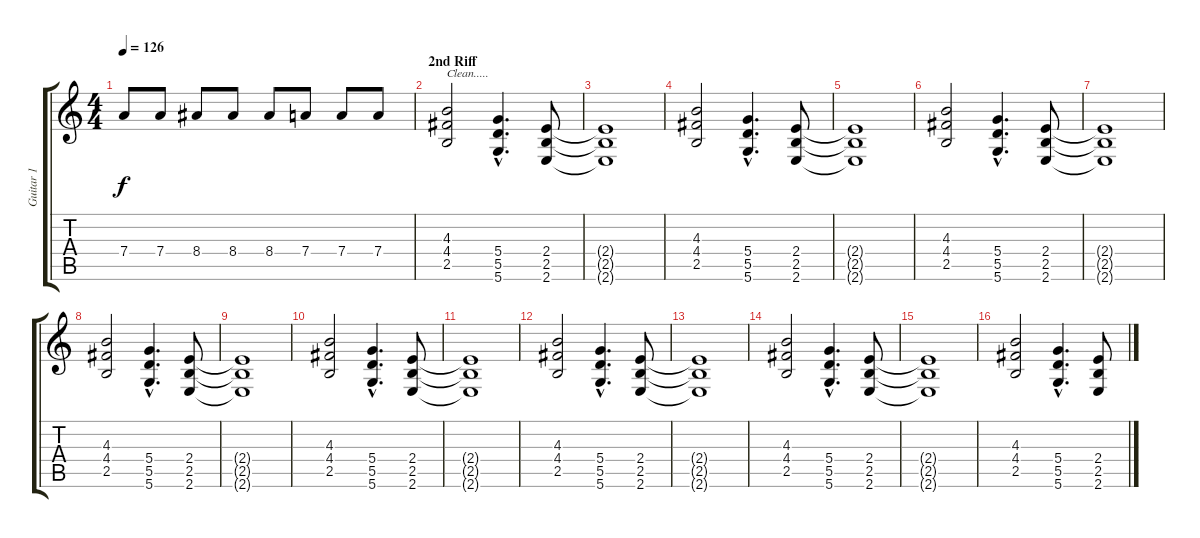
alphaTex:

\track ("Guitar 1" "Guitar 1") {instrument distortionguitar}
\staff {score tabs}
\tuning (E4 B3 G3 D3 A2 D2) {hide}
\ts (4 4)
\tempo 126
\clef g2
\ks c
7.4.8{dy f} 7.4.8 8.4.8 8.4.8 8.4.8 7.4.8 7.4.8 7.4.8 |
\section ("" "2nd Riff")
(4.3 4.4 2.5).2{txt "Clean....." instrument acousticguitarsteel} (5.4{hac} 5.5{hac} 5.6{hac}).4{d} (2.4 2.5 2.6).8 |
(2.4{t} 2.5{t} 2.6{t}).1 |
(4.3 4.4 2.5).2 (5.4{hac} 5.5{hac} 5.6{hac}).4{d} (2.4 2.5 2.6).8 |
(2.4{t} 2.5{t} 2.6{t}).1 |
(4.3 4.4 2.5).2 (5.4{hac} 5.5{hac} 5.6{hac}).4{d} (2.4 2.5 2.6).8 |
(2.4{t} 2.5{t} 2.6{t}).1 |
(4.3 4.4 2.5).2 (5.4{hac} 5.5{hac} 5.6{hac}).4{d} (2.4 2.5 2.6).8 |
(2.4{t} 2.5{t} 2.6{t}).1 |
(4.3 4.4 2.5).2 (5.4{hac} 5.5{hac} 5.6{hac}).4{d} (2.4 2.5 2.6).8 |
(2.4{t} 2.5{t} 2.6{t}).1 |
(4.3 4.4 2.5).2 (5.4{hac} 5.5{hac} 5.6{hac}).4{d} (2.4 2.5 2.6).8 |
(2.4{t} 2.5{t} 2.6{t}).1 |
(4.3 4.4 2.5).2 (5.4{hac} 5.5{hac} 5.6{hac}).4{d} (2.4 2.5 2.6).8 |
(2.4{t} 2.5{t} 2.6{t}).1 |
(4.3 4.4 2.5).2 (5.4{hac} 5.5{hac} 5.6{hac}).4{d} (2.4 2.5 2.6).8
